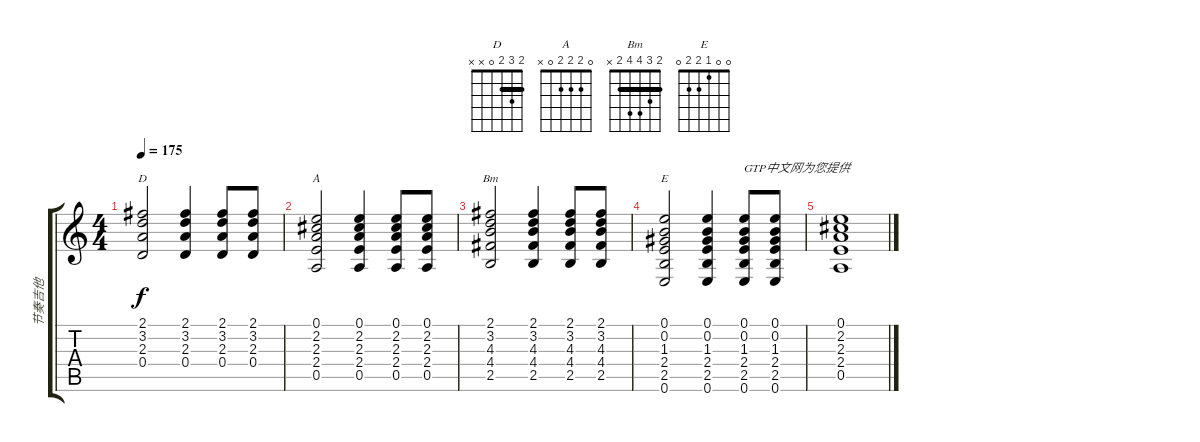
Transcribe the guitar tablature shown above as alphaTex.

\track ("节奏吉他" "节奏吉他") {instrument acousticguitarsteel}
\staff {score tabs}
\tuning (E4 B3 G3 D3 A2 E2) {hide}
\chord ("D" 2 3 2 0 x x) {barre 2}
\chord ("A" 0 2 2 2 0 x)
\chord ("Bm" 2 3 4 4 2 x) {barre 2}
\chord ("E" 0 0 1 2 2 0)
\ts (4 4)
\tempo 175
\clef g2
\ks c
(2.1 3.2 2.3 0.4).2{ch "D" dy f} (2.1 3.2 2.3 0.4).4 (2.1 3.2 2.3 0.4).8 (2.1 3.2 2.3 0.4).8 |
(0.1 2.2 2.3 2.4 0.5).2{ch "A"} (0.1 2.2 2.3 2.4 0.5).4 (0.1 2.2 2.3 2.4 0.5).8 (0.1 2.2 2.3 2.4 0.5).8 |
(2.1 3.2 4.3 4.4 2.5).2{ch "Bm"} (2.1 3.2 4.3 4.4 2.5).4 (2.1 3.2 4.3 4.4 2.5).8 (2.1 3.2 4.3 4.4 2.5).8 |
(0.1 0.2 1.3 2.4 2.5 0.6).2{ch "E"} (0.1 0.2 1.3 2.4 2.5 0.6).4 (0.1 0.2 1.3 2.4 2.5 0.6).8{txt "GTP中文网为您提供"} (0.1 0.2 1.3 2.4 2.5 0.6).8 |
(0.1 2.2 2.3 2.4 0.5).1
